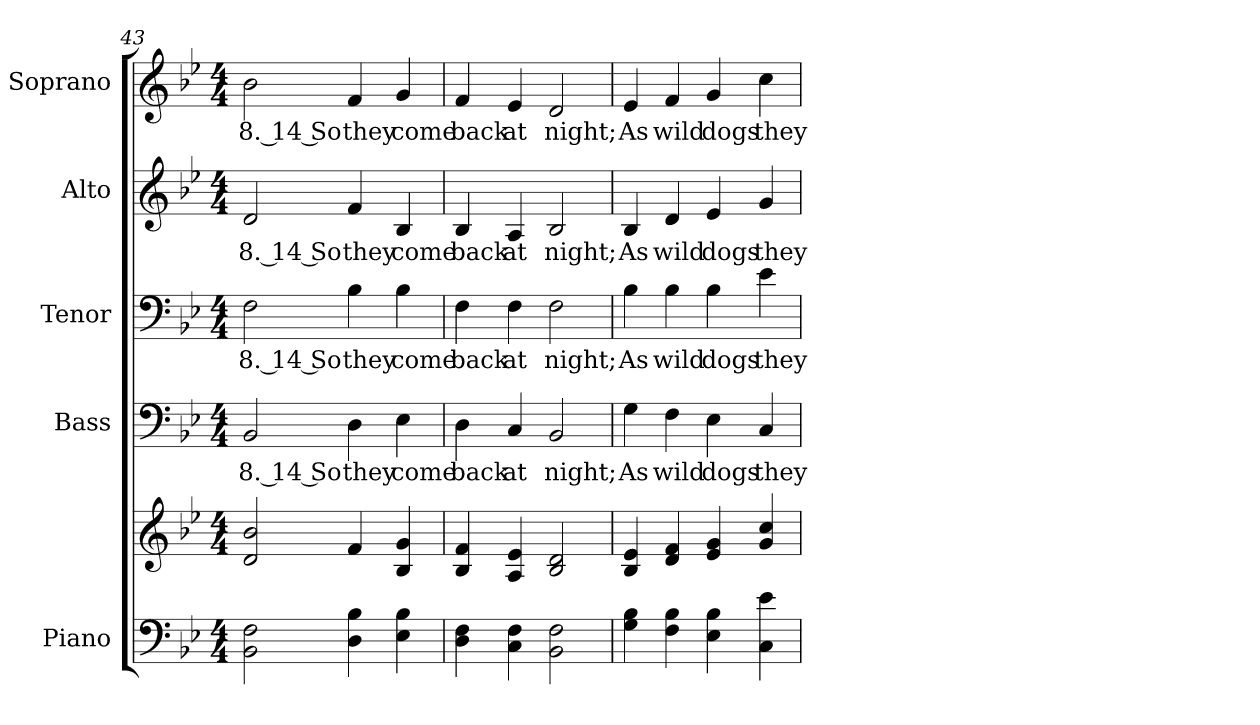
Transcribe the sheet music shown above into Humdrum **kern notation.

**kern	**kern	**kern	**text	**kern	**text	**kern	**text	**kern	**text
*part5	*part5	*part4	*part4	*part3	*part3	*part2	*part2	*part1	*part1
*staff6	*staff5	*staff4	*staff4	*staff3	*staff3	*staff2	*staff2	*staff1	*staff1
*I"Piano	*	*I"Bass	*	*I"Tenor	*	*I"Alto	*	*I"Soprano	*
*I'Pno.	*	*I'B.	*	*I'T.	*	*I'A.	*	*I'S.	*
*clefF4	*clefG2	*clefF4	*	*clefF4	*	*clefG2	*	*clefG2	*
*k[b-e-]	*k[b-e-]	*k[b-e-]	*	*k[b-e-]	*	*k[b-e-]	*	*k[b-e-]	*
*B-:	*B-:	*B-:	*	*B-:	*	*B-:	*	*B-:	*
*M4/4	*M4/4	*M4/4	*	*M4/4	*	*M4/4	*	*M4/4	*
=43	=43	=43	=43	=43	=43	=43	=43	=43	=43
!	!	!	!LO:LY:b:color=#000000	!	!	!	!	!	!
!	!	!	!	!	!LO:LY:b:color=#000000	!	!	!	!
!	!	!	!	!	!	!	!LO:LY:b:color=#000000	!	!
!	!	!	!	!	!	!	!	!	!LO:LY:b:color=#000000
2BB-i\ 2Fi	2di/ 2b-i	2BB-i/	8. 14 So	2Fi\	8. 14 So	2di/	8. 14 So	2b-i\	8. 14 So
!	!	!	!LO:LY:b:color=#000000	!	!	!	!	!	!
!	!	!	!	!	!LO:LY:b:color=#000000	!	!	!	!
!	!	!	!	!	!	!	!LO:LY:b:color=#000000	!	!
!	!	!	!	!	!	!	!	!	!LO:LY:b:color=#000000
4Di\ 4B-i	4fi/	4Di\	they	4B-i\	they	4fi/	they	4fi/	they
!	!	!	!LO:LY:b:color=#000000	!	!	!	!	!	!
!	!	!	!	!	!LO:LY:b:color=#000000	!	!	!	!
!	!	!	!	!	!	!	!LO:LY:b:color=#000000	!	!
!	!	!	!	!	!	!	!	!	!LO:LY:b:color=#000000
4E-i\ 4B-i	4B-i/ 4gi	4E-i\	come	4B-i\	come	4B-i/	come	4gi/	come
=44	=44	=44	=44	=44	=44	=44	=44	=44	=44
!	!	!	!LO:LY:b:color=#000000	!	!	!	!	!	!
!	!	!	!	!	!LO:LY:b:color=#000000	!	!	!	!
!	!	!	!	!	!	!	!LO:LY:b:color=#000000	!	!
!	!	!	!	!	!	!	!	!	!LO:LY:b:color=#000000
4Di\ 4Fi	4B-i/ 4fi	4Di\	back	4Fi\	back	4B-i/	back	4fi/	back
!	!	!	!LO:LY:b:color=#000000	!	!	!	!	!	!
!	!	!	!	!	!LO:LY:b:color=#000000	!	!	!	!
!	!	!	!	!	!	!	!LO:LY:b:color=#000000	!	!
!	!	!	!	!	!	!	!	!	!LO:LY:b:color=#000000
4Ci\ 4Fi	4Ai/ 4e-i	4Ci/	at	4Fi\	at	4Ai/	at	4e-i/	at
!	!	!	!LO:LY:b:color=#000000	!	!	!	!	!	!
!	!	!	!	!	!LO:LY:b:color=#000000	!	!	!	!
!	!	!	!	!	!	!	!LO:LY:b:color=#000000	!	!
!	!	!	!	!	!	!	!	!	!LO:LY:b:color=#000000
2BB-i\ 2Fi	2B-i/ 2di	2BB-i/	night;	2Fi\	night;	2B-i/	night;	2di/	night;
=45	=45	=45	=45	=45	=45	=45	=45	=45	=45
!	!	!	!LO:LY:b:color=#000000	!	!	!	!	!	!
!	!	!	!	!	!LO:LY:b:color=#000000	!	!	!	!
!	!	!	!	!	!	!	!LO:LY:b:color=#000000	!	!
!	!	!	!	!	!	!	!	!	!LO:LY:b:color=#000000
4Gi\ 4B-i	4B-i/ 4e-i	4Gi\	As	4B-i\	As	4B-i/	As	4e-i/	As
!	!	!	!LO:LY:b:color=#000000	!	!	!	!	!	!
!	!	!	!	!	!LO:LY:b:color=#000000	!	!	!	!
!	!	!	!	!	!	!	!LO:LY:b:color=#000000	!	!
!	!	!	!	!	!	!	!	!	!LO:LY:b:color=#000000
4Fi\ 4B-i	4di/ 4fi	4Fi\	wild	4B-i\	wild	4di/	wild	4fi/	wild
!	!	!	!LO:LY:b:color=#000000	!	!	!	!	!	!
!	!	!	!	!	!LO:LY:b:color=#000000	!	!	!	!
!	!	!	!	!	!	!	!LO:LY:b:color=#000000	!	!
!	!	!	!	!	!	!	!	!	!LO:LY:b:color=#000000
4E-i\ 4B-i	4e-i/ 4gi	4E-i\	dogs	4B-i\	dogs	4e-i/	dogs	4gi/	dogs
!	!	!	!LO:LY:b:color=#000000	!	!	!	!	!	!
!	!	!	!	!	!LO:LY:b:color=#000000	!	!	!	!
!	!	!	!	!	!	!	!LO:LY:b:color=#000000	!	!
!	!	!	!	!	!	!	!	!	!LO:LY:b:color=#000000
4Ci\ 4e-i	4gi/ 4cci	4Ci/	they	4e-i\	they	4gi/	they	4cci\	they
=	=	=	=	=	=	=	=	=	=
*-	*-	*-	*-	*-	*-	*-	*-	*-	*-
